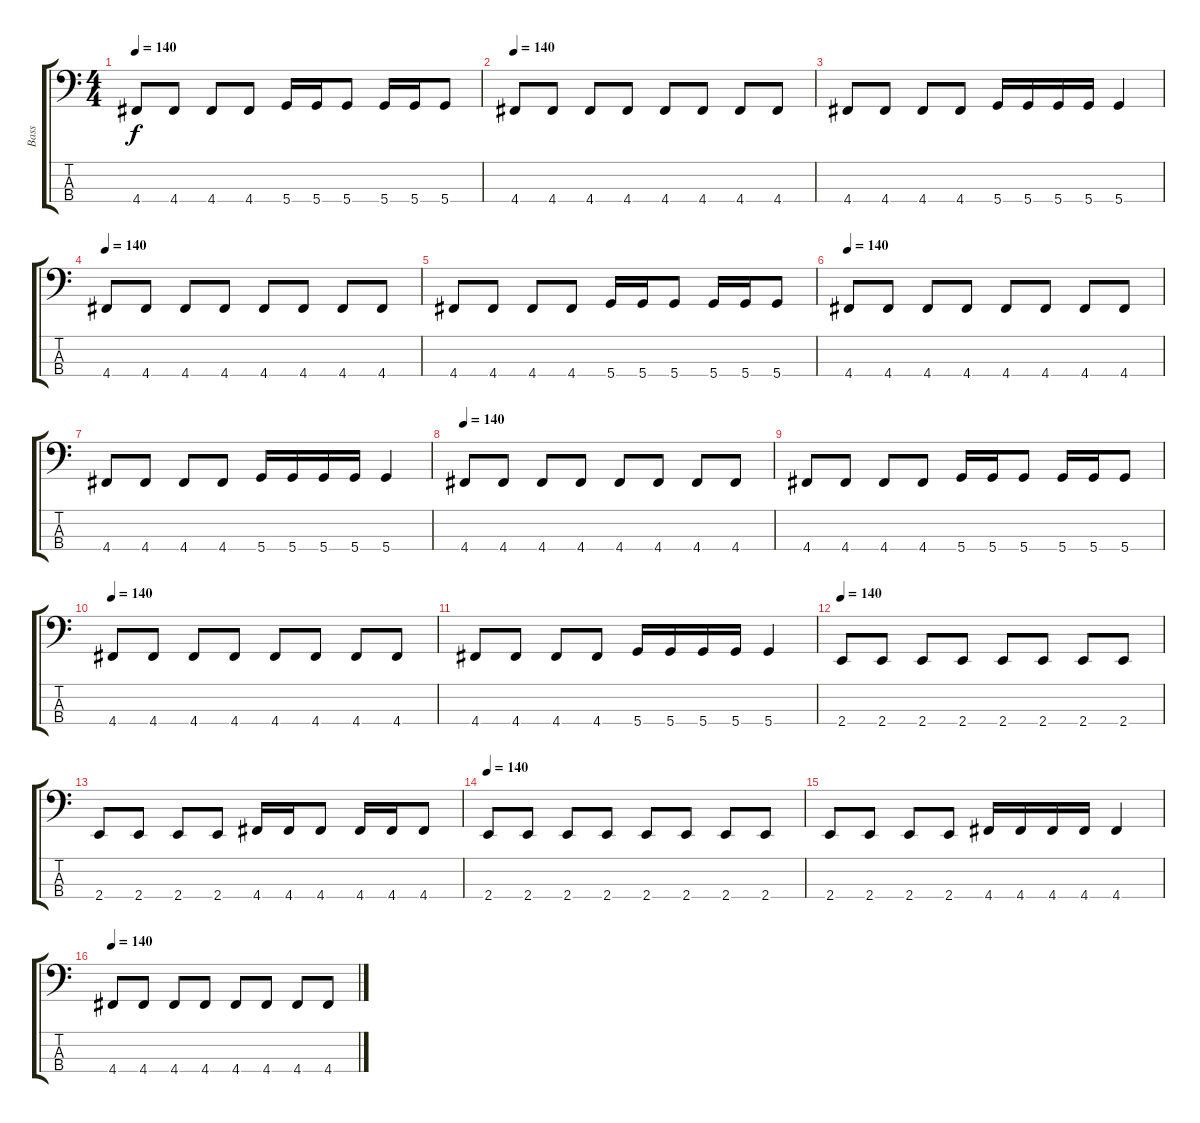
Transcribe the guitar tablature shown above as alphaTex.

\track ("Bass" "Bass") {instrument electricbassfinger}
\staff {score tabs}
\tuning (F2 C2 G1 D1) {hide}
\ts (4 4)
\tempo 140
\clef f4
\ks c
4.4.8{dy f} 4.4.8 4.4.8 4.4.8 5.4.16 5.4.16 5.4.8 5.4.16 5.4.16 5.4.8 |
\tempo 140
4.4.8 4.4.8 4.4.8 4.4.8 4.4.8 4.4.8 4.4.8 4.4.8 |
4.4.8 4.4.8 4.4.8 4.4.8 5.4.16 5.4.16 5.4.16 5.4.16 5.4.4 |
\tempo 140
4.4.8 4.4.8 4.4.8 4.4.8 4.4.8 4.4.8 4.4.8 4.4.8 |
4.4.8 4.4.8 4.4.8 4.4.8 5.4.16 5.4.16 5.4.8 5.4.16 5.4.16 5.4.8 |
\tempo 140
4.4.8 4.4.8 4.4.8 4.4.8 4.4.8 4.4.8 4.4.8 4.4.8 |
4.4.8 4.4.8 4.4.8 4.4.8 5.4.16 5.4.16 5.4.16 5.4.16 5.4.4 |
\tempo 140
4.4.8 4.4.8 4.4.8 4.4.8 4.4.8 4.4.8 4.4.8 4.4.8 |
4.4.8 4.4.8 4.4.8 4.4.8 5.4.16 5.4.16 5.4.8 5.4.16 5.4.16 5.4.8 |
\tempo 140
4.4.8 4.4.8 4.4.8 4.4.8 4.4.8 4.4.8 4.4.8 4.4.8 |
4.4.8 4.4.8 4.4.8 4.4.8 5.4.16 5.4.16 5.4.16 5.4.16 5.4.4 |
\tempo 140
2.4.8 2.4.8 2.4.8 2.4.8 2.4.8 2.4.8 2.4.8 2.4.8 |
2.4.8 2.4.8 2.4.8 2.4.8 4.4.16 4.4.16 4.4.8 4.4.16 4.4.16 4.4.8 |
\tempo 140
2.4.8 2.4.8 2.4.8 2.4.8 2.4.8 2.4.8 2.4.8 2.4.8 |
2.4.8 2.4.8 2.4.8 2.4.8 4.4.16 4.4.16 4.4.16 4.4.16 4.4.4 |
\tempo 140
4.4.8 4.4.8 4.4.8 4.4.8 4.4.8 4.4.8 4.4.8 4.4.8
